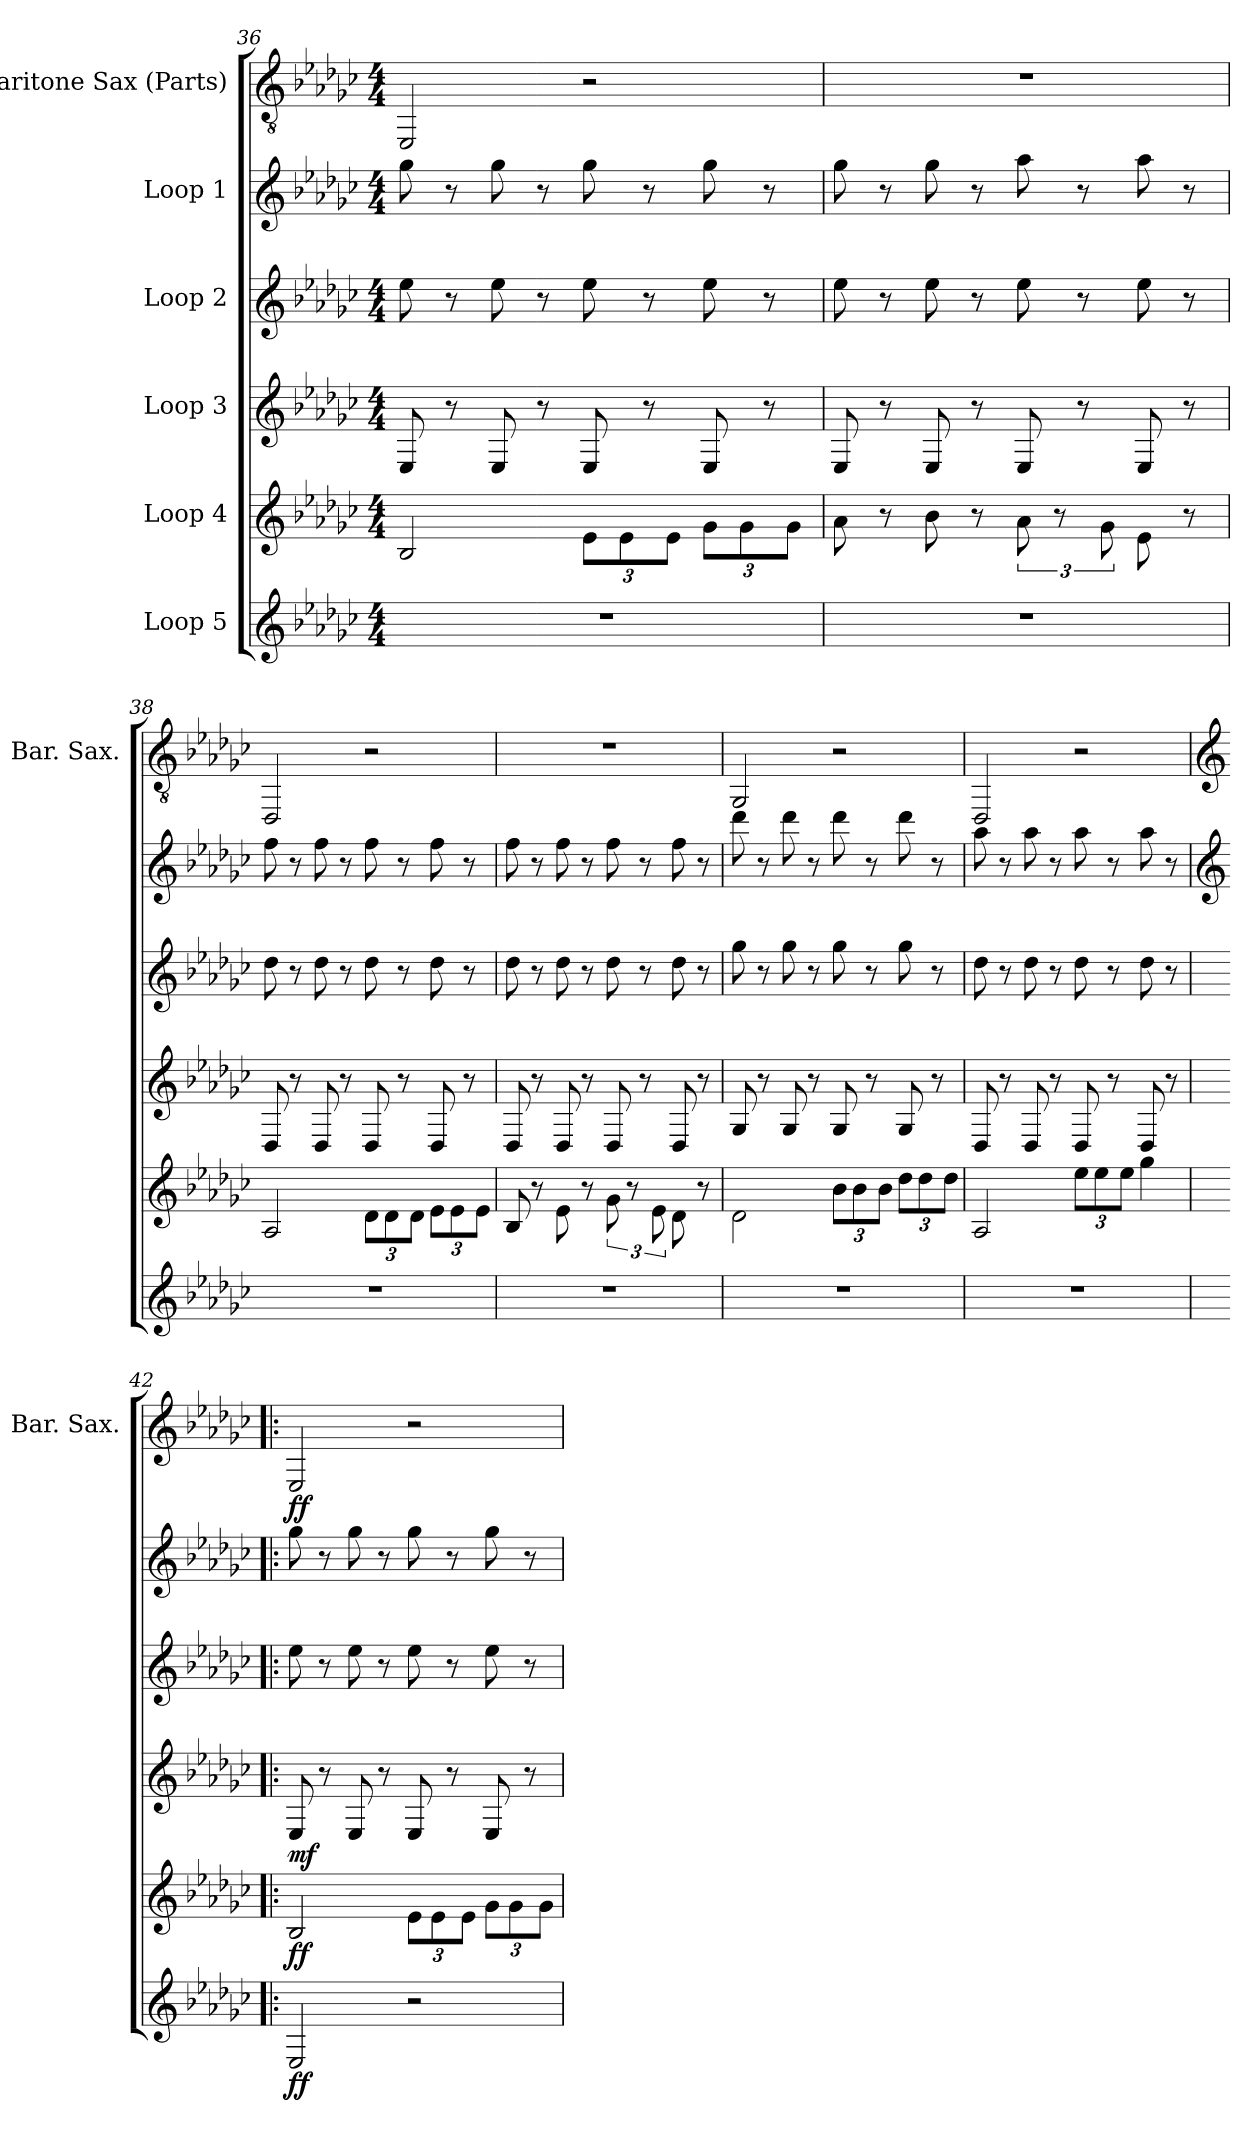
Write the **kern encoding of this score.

**kern	**dynam	**kern	**dynam	**kern	**dynam	**kern	**kern	**kern	**dynam
*part6	*part6	*part5	*part5	*part4	*part4	*part3	*part2	*part1	*part1
*staff6	*staff6	*staff5	*staff5	*staff4	*staff4	*staff3	*staff2	*staff1	*staff1
*I"Loop 5	*	*I"Loop 4	*	*I"Loop 3	*	*I"Loop 2	*I"Loop 1	*I"Baritone Sax (Parts)	*
*	*	*	*	*	*	*	*	*I'Bar. Sax.	*
*clefG2	*	*clefG2	*	*clefG2	*	*clefG2	*clefG2	*clefGv2	*
*ITrd19c33	*	*ITrd12c21	*	*ITrd12c21	*	*ITrd12c21	*ITrd12c21	*ITrd12c21	*
*k[b-e-a-d-g-c-]	*	*k[b-e-a-d-g-c-]	*	*k[b-e-a-d-g-c-]	*	*k[b-e-a-d-g-c-]	*k[b-e-a-d-g-c-]	*k[b-e-a-d-g-c-]	*
*M4/4	*	*M4/4	*	*M4/4	*	*M4/4	*M4/4	*M4/4	*
=36	=36	=36	=36	=36	=36	=36	=36	=36	=36
1r	.	2BB-/	.	8EE-/	.	8e-\	8g-\	2EEE-/	.
.	.	.	.	8r	.	8r	8r	.	.
.	.	.	.	8EE-/	.	8e-\	8g-\	.	.
.	.	.	.	8r	.	8r	8r	.	.
*	*	*Xbrackettup	*	*	*	*	*	*	*
.	.	12E-\L	.	8EE-/	.	8e-\	8g-\	2r	.
.	.	12E-\	.	.	.	.	.	.	.
.	.	.	.	8r	.	8r	8r	.	.
.	.	12E-\J	.	.	.	.	.	.	.
.	.	12G-\L	.	8EE-/	.	8e-\	8g-\	.	.
.	.	12G-\	.	.	.	.	.	.	.
.	.	.	.	8r	.	8r	8r	.	.
.	.	12G-\J	.	.	.	.	.	.	.
=37	=37	=37	=37	=37	=37	=37	=37	=37	=37
1r	.	8A-\	.	8EE-/	.	8e-\	8g-\	1r	.
.	.	8r	.	8r	.	8r	8r	.	.
.	.	8B-\	.	8EE-/	.	8e-\	8g-\	.	.
.	.	8r	.	8r	.	8r	8r	.	.
*	*	*brackettup	*	*	*	*	*	*	*
.	.	12A-\	.	8EE-/	.	8e-\	8a-\	.	.
.	.	12r	.	.	.	.	.	.	.
.	.	.	.	8r	.	8r	8r	.	.
.	.	12G-\	.	.	.	.	.	.	.
.	.	8E-\	.	8EE-/	.	8e-\	8a-\	.	.
.	.	8r	.	8r	.	8r	8r	.	.
!!LO:LB:g=z
=38	=38	=38	=38	=38	=38	=38	=38	=38	=38
1r	.	2AA-/	.	8DD-/	.	8d-\	8f\	2DDD-/	.
.	.	.	.	8r	.	8r	8r	.	.
.	.	.	.	8DD-/	.	8d-\	8f\	.	.
.	.	.	.	8r	.	8r	8r	.	.
*	*	*Xbrackettup	*	*	*	*	*	*	*
.	.	12D-\L	.	8DD-/	.	8d-\	8f\	2r	.
.	.	12D-\	.	.	.	.	.	.	.
.	.	.	.	8r	.	8r	8r	.	.
.	.	12D-\J	.	.	.	.	.	.	.
.	.	12E-\L	.	8DD-/	.	8d-\	8f\	.	.
.	.	12E-\	.	.	.	.	.	.	.
.	.	.	.	8r	.	8r	8r	.	.
.	.	12E-\J	.	.	.	.	.	.	.
=39	=39	=39	=39	=39	=39	=39	=39	=39	=39
1r	.	8BB-/	.	8DD-/	.	8d-\	8f\	1r	.
.	.	8r	.	8r	.	8r	8r	.	.
.	.	8E-\	.	8DD-/	.	8d-\	8f\	.	.
.	.	8r	.	8r	.	8r	8r	.	.
*	*	*brackettup	*	*	*	*	*	*	*
.	.	12G-\	.	8DD-/	.	8d-\	8f\	.	.
.	.	12r	.	.	.	.	.	.	.
.	.	.	.	8r	.	8r	8r	.	.
.	.	12E-\	.	.	.	.	.	.	.
.	.	8D-\	.	8DD-/	.	8d-\	8f\	.	.
.	.	8r	.	8r	.	8r	8r	.	.
=40	=40	=40	=40	=40	=40	=40	=40	=40	=40
1r	.	2D-\	.	8GG-/	.	8g-\	8dd-\	2GGG-/	.
.	.	.	.	8r	.	8r	8r	.	.
.	.	.	.	8GG-/	.	8g-\	8dd-\	.	.
.	.	.	.	8r	.	8r	8r	.	.
*	*	*Xbrackettup	*	*	*	*	*	*	*
.	.	12B-\L	.	8GG-/	.	8g-\	8dd-\	2r	.
.	.	12B-\	.	.	.	.	.	.	.
.	.	.	.	8r	.	8r	8r	.	.
.	.	12B-\J	.	.	.	.	.	.	.
.	.	12d-\L	.	8GG-/	.	8g-\	8dd-\	.	.
.	.	12d-\	.	.	.	.	.	.	.
.	.	.	.	8r	.	8r	8r	.	.
.	.	12d-\J	.	.	.	.	.	.	.
!!LO:PB:g=z
=41	=41	=41	=41	=41	=41	=41	=41	=41	=41
1r	.	2AA-/	.	8DD-/	.	8d-\	8a-\	2DDD-/	.
.	.	.	.	8r	.	8r	8r	.	.
.	.	.	.	8DD-/	.	8d-\	8a-\	.	.
.	.	.	.	8r	.	8r	8r	.	.
.	.	12e-\L	.	8DD-/	.	8d-\	8a-\	2r	.
.	.	12e-\	.	.	.	.	.	.	.
.	.	.	.	8r	.	8r	8r	.	.
.	.	12e-\J	.	.	.	.	.	.	.
.	.	4g-\	.	8DD-/	.	8d-\	8a-\	.	.
.	.	.	.	8r	.	8r	8r	.	.
=42!|:	=42!|:	=42!|:	=42!|:	=42!|:	=42!|:	=42!|:	=42!|:	=42!|:	=42!|:
*	*	*	*	*	*	*	*clefG2	*clefG2	*
!	!LO:DY:b	!	!LO:DY:b	!	!LO:DY:b	!	!	!	!LO:DY:b
2EEE-/	ff	2BB-/	ff	8EE-/	mf	8e-\	8g-\	2EE-/	ff
.	.	.	.	8r	.	8r	8r	.	.
.	.	.	.	8EE-/	.	8e-\	8g-\	.	.
.	.	.	.	8r	.	8r	8r	.	.
2r	.	12E-\L	.	8EE-/	.	8e-\	8g-\	2r	.
.	.	12E-\	.	.	.	.	.	.	.
.	.	.	.	8r	.	8r	8r	.	.
.	.	12E-\J	.	.	.	.	.	.	.
.	.	12G-\L	.	8EE-/	.	8e-\	8g-\	.	.
.	.	12G-\	.	.	.	.	.	.	.
.	.	.	.	8r	.	8r	8r	.	.
.	.	12G-\J	.	.	.	.	.	.	.
=	=	=	=	=	=	=	=	=	=
*-	*-	*-	*-	*-	*-	*-	*-	*-	*-
